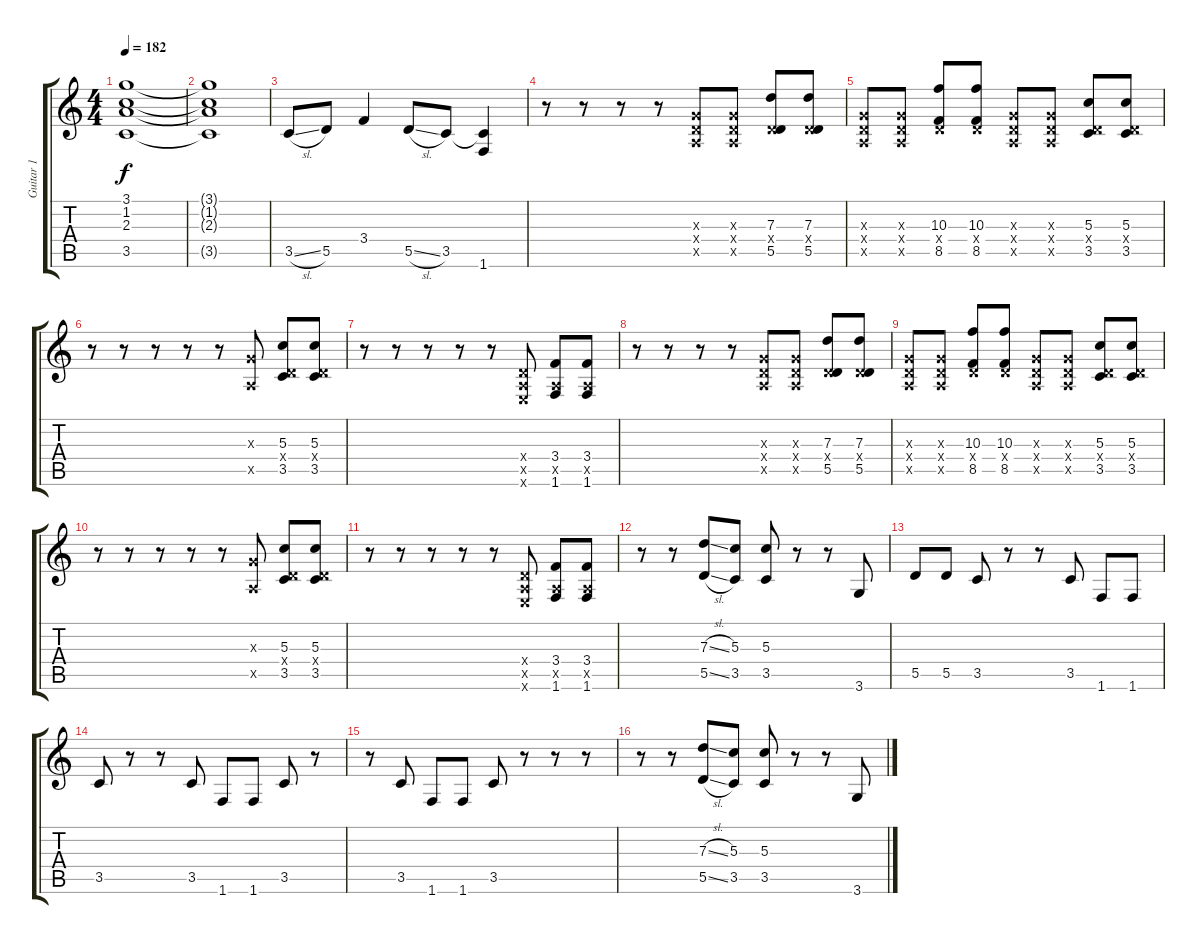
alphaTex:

\track ("Guitar 1" "Guitar 1") {instrument electricguitarjazz}
\staff {score tabs}
\tuning (E4 B3 G3 D3 A2 E2) {hide}
\ts (4 4)
\tempo 182
\clef g2
\ks c
(3.1{t} 1.2{t} 2.3{t} 3.5{t}).1{dy f} |
(3.1{t} 1.2{t} 2.3{t} 3.5{t}).1 |
3.5{sl}.8 5.5.8 3.4.4 5.5{sl}.8 3.5.8 (3.5{t} 1.6).4 |
r.8 r.8 r.8 r.8 (0.3{x} 0.4{x} 0.5{x}).8 (0.3{x} 0.4{x} 0.5{x}).8 (7.3 0.4{x} 5.5).8 (7.3 0.4{x} 5.5).8 |
(0.3{x} 0.4{x} 0.5{x}).8 (0.3{x} 0.4{x} 0.5{x}).8 (10.3 0.4{x} 8.5).8 (10.3 0.4{x} 8.5).8 (0.3{x} 0.4{x} 0.5{x}).8 (0.3{x} 0.4{x} 0.5{x}).8 (5.3 0.4{x} 3.5).8 (5.3 0.4{x} 3.5).8 |
r.8 r.8 r.8 r.8 r.8 (0.3{x} 0.5{x}).8 (5.3 0.4{x} 3.5).8 (5.3 0.4{x} 3.5).8 |
r.8 r.8 r.8 r.8 r.8 (0.4{x} 0.5{x} 0.6{x}).8 (3.4 0.5{x} 1.6).8 (3.4 0.5{x} 1.6).8 |
r.8 r.8 r.8 r.8 (0.3{x} 0.4{x} 0.5{x}).8 (0.3{x} 0.4{x} 0.5{x}).8 (7.3 0.4{x} 5.5).8 (7.3 0.4{x} 5.5).8 |
(0.3{x} 0.4{x} 0.5{x}).8 (0.3{x} 0.4{x} 0.5{x}).8 (10.3 0.4{x} 8.5).8 (10.3 0.4{x} 8.5).8 (0.3{x} 0.4{x} 0.5{x}).8 (0.3{x} 0.4{x} 0.5{x}).8 (5.3 0.4{x} 3.5).8 (5.3 0.4{x} 3.5).8 |
r.8 r.8 r.8 r.8 r.8 (0.3{x} 0.5{x}).8 (5.3 0.4{x} 3.5).8 (5.3 0.4{x} 3.5).8 |
r.8 r.8 r.8 r.8 r.8 (0.4{x} 0.5{x} 0.6{x}).8 (3.4 0.5{x} 1.6).8 (3.4 0.5{x} 1.6).8 |
r.8 r.8 (7.3{sl} 5.5{sl}).8 (5.3 3.5).8 (5.3 3.5).8 r.8 r.8 3.6.8 |
5.5.8 5.5.8 3.5.8 r.8 r.8 3.5.8 1.6.8 1.6.8 |
3.5.8 r.8 r.8 3.5.8 1.6.8 1.6.8 3.5.8 r.8 |
r.8 3.5.8 1.6.8 1.6.8 3.5.8 r.8 r.8 r.8 |
r.8 r.8 (7.3{sl} 5.5{sl}).8 (5.3 3.5).8 (5.3 3.5).8 r.8 r.8 3.6.8
